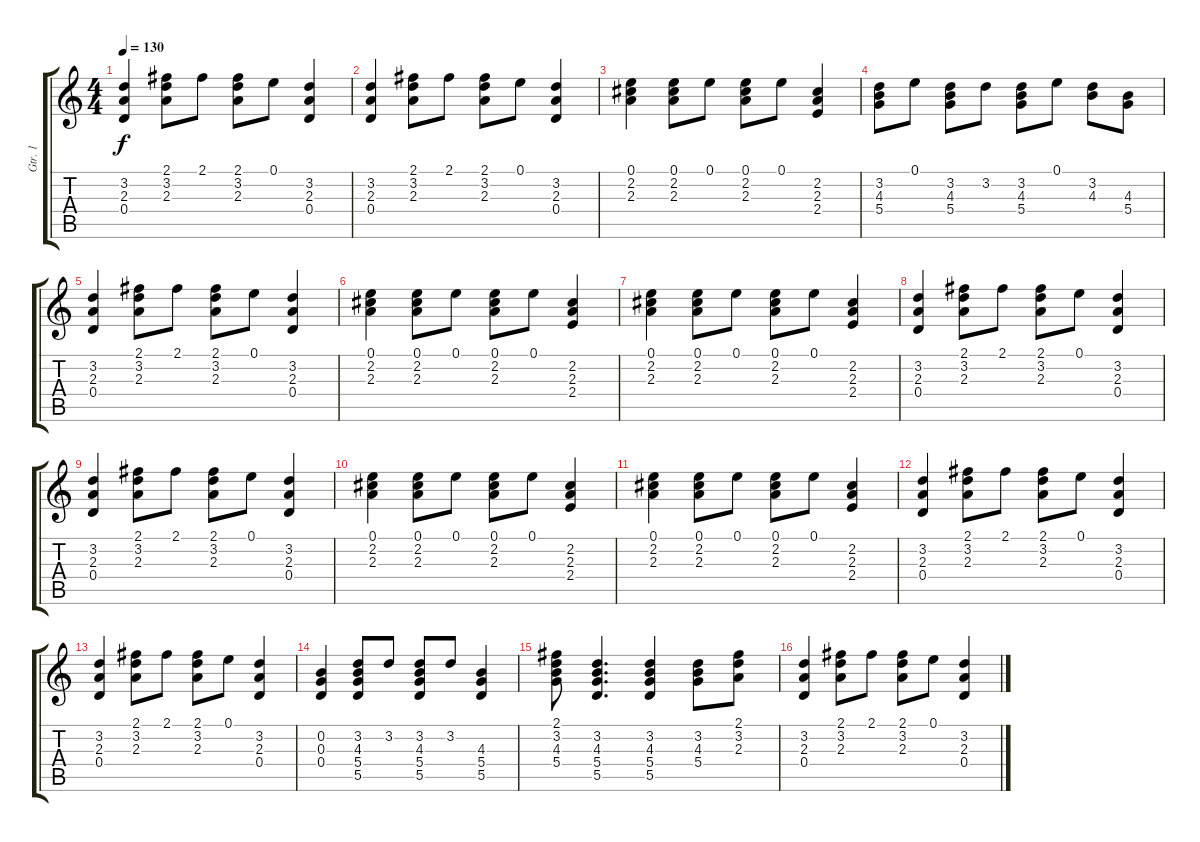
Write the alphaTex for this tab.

\track ("Gtr. 1" "Gtr. 1") {instrument acousticguitarsteel}
\staff {score tabs}
\tuning (E4 B3 G3 D3 A2 E2) {hide}
\ts (4 4)
\tempo 130
\clef g2
\ks c
(3.2 2.3 0.4).4{dy f} (2.1 3.2 2.3).8 2.1.8 (2.1 3.2 2.3).8 0.1.8 (3.2 2.3 0.4).4 |
(3.2 2.3 0.4).4 (2.1 3.2 2.3).8 2.1.8 (2.1 3.2 2.3).8 0.1.8 (3.2 2.3 0.4).4 |
(0.1 2.2 2.3).4 (0.1 2.2 2.3).8 0.1.8 (0.1 2.2 2.3).8 0.1.8 (2.2 2.3 2.4).4 |
(3.2 4.3 5.4).8 0.1.8 (3.2 4.3 5.4).8 3.2.8 (3.2 4.3 5.4).8 0.1.8 (3.2 4.3).8 (4.3 5.4).8 |
(3.2 2.3 0.4).4 (2.1 3.2 2.3).8 2.1.8 (2.1 3.2 2.3).8 0.1.8 (3.2 2.3 0.4).4 |
(0.1 2.2 2.3).4 (0.1 2.2 2.3).8 0.1.8 (0.1 2.2 2.3).8 0.1.8 (2.2 2.3 2.4).4 |
(0.1 2.2 2.3).4 (0.1 2.2 2.3).8 0.1.8 (0.1 2.2 2.3).8 0.1.8 (2.2 2.3 2.4).4 |
(3.2 2.3 0.4).4 (2.1 3.2 2.3).8 2.1.8 (2.1 3.2 2.3).8 0.1.8 (3.2 2.3 0.4).4 |
(3.2 2.3 0.4).4 (2.1 3.2 2.3).8 2.1.8 (2.1 3.2 2.3).8 0.1.8 (3.2 2.3 0.4).4 |
(0.1 2.2 2.3).4 (0.1 2.2 2.3).8 0.1.8 (0.1 2.2 2.3).8 0.1.8 (2.2 2.3 2.4).4 |
(0.1 2.2 2.3).4 (0.1 2.2 2.3).8 0.1.8 (0.1 2.2 2.3).8 0.1.8 (2.2 2.3 2.4).4 |
(3.2 2.3 0.4).4 (2.1 3.2 2.3).8 2.1.8 (2.1 3.2 2.3).8 0.1.8 (3.2 2.3 0.4).4 |
(3.2 2.3 0.4).4 (2.1 3.2 2.3).8 2.1.8 (2.1 3.2 2.3).8 0.1.8 (3.2 2.3 0.4).4 |
(0.2 0.3 0.4).4 (3.2 4.3 5.4 5.5).8 3.2.8 (3.2 4.3 5.4 5.5).8 3.2.8 (4.3 5.4 5.5).4 |
(2.1 3.2 4.3 5.4).8 (3.2 4.3 5.4 5.5).4{d} (3.2 4.3 5.4 5.5).4 (3.2 4.3 5.4).8 (2.1 3.2 2.3).8 |
(3.2 2.3 0.4).4 (2.1 3.2 2.3).8 2.1.8 (2.1 3.2 2.3).8 0.1.8 (3.2 2.3 0.4).4
